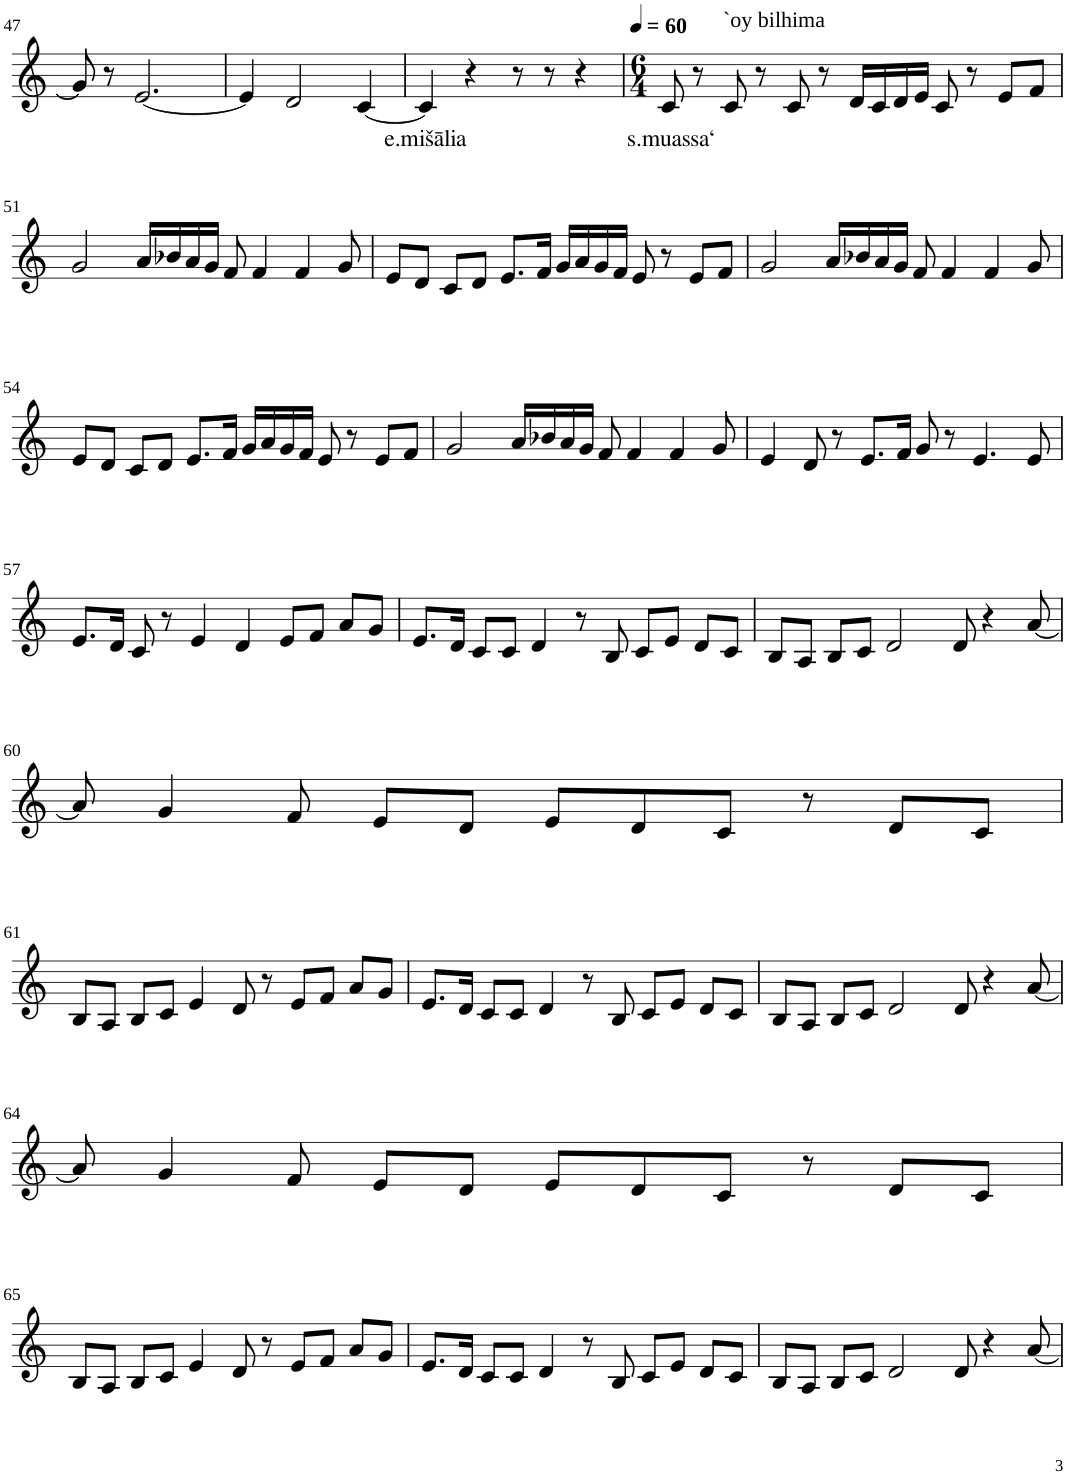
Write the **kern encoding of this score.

**kern	**text
*part1	*part1
*staff1	*staff1
*I"Violin	*
!!LO:PB:g=z
*clefG2	*
*k[]	*
*M4/4	*
=47	=47
8g/]	.
8r	.
[2.e/	.
=48	=48
4e/]	.
2d/	.
[4c/	.
=49	=49
!	!LO:LY:b
4c/]	e.mišālia
4r	.
8r	.
8r	.
4r	.
=50	=50
*M6/4	*
*MM60	*
!	!LO:LY:b
8c/	s.muassa‘
8r	.
!LO:TX:a:t=`oy bilhima	!
8c/	.
8r	.
8c/	.
8r	.
16d/LL	.
16c/	.
16d/	.
16e/JJ	.
8c/	.
8r	.
8e/L	.
8f/J	.
!!LO:LB:g=z
=51	=51
2g/	.
16a/LL	.
16b-X/	.
16a/	.
16g/JJ	.
8f/	.
4f/	.
4f/	.
8g/	.
=52	=52
8e/L	.
8d/J	.
8c/L	.
8d/J	.
8.e/L	.
16f/Jk	.
16g/LL	.
16a/	.
16g/	.
16f/JJ	.
8e/	.
8r	.
8e/L	.
8f/J	.
=53	=53
2g/	.
16a/LL	.
16b-X/	.
16a/	.
16g/JJ	.
8f/	.
4f/	.
4f/	.
8g/	.
!!LO:LB:g=z
=54	=54
8e/L	.
8d/J	.
8c/L	.
8d/J	.
8.e/L	.
16f/Jk	.
16g/LL	.
16a/	.
16g/	.
16f/JJ	.
8e/	.
8r	.
8e/L	.
8f/J	.
=55	=55
2g/	.
16a/LL	.
16b-X/	.
16a/	.
16g/JJ	.
8f/	.
4f/	.
4f/	.
8g/	.
=56	=56
4e/	.
8d/	.
8r	.
8.e/L	.
16f/Jk	.
8g/	.
8r	.
4.e/	.
8e/	.
!!LO:LB:g=z
=57	=57
8.e/L	.
16d/Jk	.
8c/	.
8r	.
4e/	.
4d/	.
8e/L	.
8f/J	.
8a/L	.
8g/J	.
=58	=58
8.e/L	.
16d/Jk	.
8c/L	.
8c/J	.
4d/	.
8r	.
8B/	.
8c/L	.
8e/J	.
8d/L	.
8c/J	.
=59	=59
8B/L	.
8A/J	.
8B/L	.
8c/J	.
2d/	.
8d/	.
4r	.
[8a/	.
!!LO:LB:g=z
=60	=60
8a/]	.
4g/	.
8f/	.
8e/L	.
8d/J	.
8e/L	.
8d/	.
8c/J	.
8r	.
8d/L	.
8c/J	.
!!LO:LB:g=z
=61	=61
8B/L	.
8A/J	.
8B/L	.
8c/J	.
4e/	.
8d/	.
8r	.
8e/L	.
8f/J	.
8a/L	.
8g/J	.
=62	=62
8.e/L	.
16d/Jk	.
8c/L	.
8c/J	.
4d/	.
8r	.
8B/	.
8c/L	.
8e/J	.
8d/L	.
8c/J	.
=63	=63
8B/L	.
8A/J	.
8B/L	.
8c/J	.
2d/	.
8d/	.
4r	.
[8a/	.
!!LO:LB:g=z
=64	=64
8a/]	.
4g/	.
8f/	.
8e/L	.
8d/J	.
8e/L	.
8d/	.
8c/J	.
8r	.
8d/L	.
8c/J	.
!!LO:LB:g=z
=65	=65
8B/L	.
8A/J	.
8B/L	.
8c/J	.
4e/	.
8d/	.
8r	.
8e/L	.
8f/J	.
8a/L	.
8g/J	.
=66	=66
8.e/L	.
16d/Jk	.
8c/L	.
8c/J	.
4d/	.
8r	.
8B/	.
8c/L	.
8e/J	.
8d/L	.
8c/J	.
=67	=67
8B/L	.
8A/J	.
8B/L	.
8c/J	.
2d/	.
8d/	.
4r	.
[8a/	.
=	=
*-	*-
